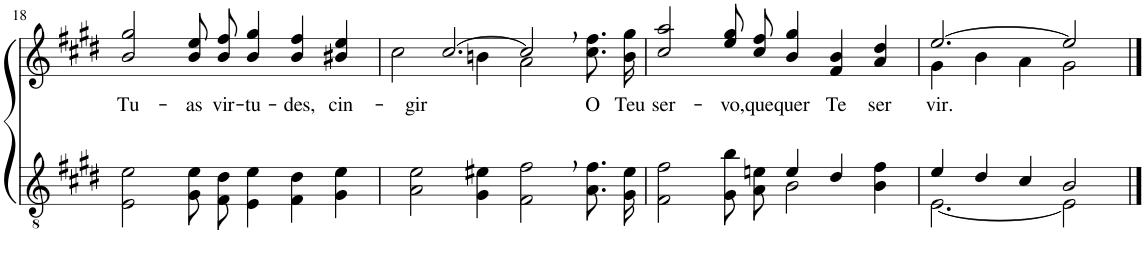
**kern	**kern	**text
*part2	*part1	*part1
*staff2	*staff1	*staff1
*I"Parte III e IV	*I"Parte I e II	*
!!LO:PB:g=z
*clefGv2	*clefG2	*
*Trd5c9	*Trd5c9	*
*k[f#c#g#d#]	*k[f#c#g#d#]	*
*M6/4	*M6/4	*
=18	=18	=18
!	!	!LO:LY:b
2E\ 2e\	2b/ 2gg#/	Tu-
!	!	!LO:LY:b
8G#\ 8e\L	8b\ 8ee\L	-as
!	!	!LO:LY:b
8F#\ 8d#\J	8b\ 8ff#\J	vir-
!	!	!LO:LY:b
4E\ 4e\	4b/ 4gg#/	-tu-
!	!	!LO:LY:b
4F#\ 4d#\	4b/ 4ff#/	-des,
!	!	!LO:LY:b
4G#\ 4e\	4b#X/ 4ee/	cin-
=19	=19	=19
!	!	!LO:LY:b
*	*^	*
2A\ 2e\	[2.cc#/	2cc#\	-gir
4G#\ 4e#X\	.	4bn\	.
2F#\, 2f#\,	2cc#,/]	2a\	.
!	!	!	!LO:LY:b
8.A\ 8.f#\L	8.cc#\ 8.ff#\L	4ryy	O
!	!	!	!LO:LY:b
16G#\ 16e#\Jk	16b\ 16gg#\Jk	.	Teu
*	*v	*v	*
=20	=20	=20
*^	*	*
!	!	!	!LO:LY:b
2.ryy	2F#\ 2f#\	2cc#/ 2aa/	ser-
!	!	!	!LO:LY:b
.	8G#\ 8b\L	8ee\ 8gg#\L	-vo,
!	!	!	!LO:LY:b
.	8A\ 8en\J	8cc#\ 8ff#\J	que
!	!	!	!LO:LY:b
4e/	2B\	4b/ 4gg#/	quer
!	!	!	!LO:LY:b
4d#/	.	4f#/ 4b/	Te
!	!	!	!LO:LY:b
4ryy	4B\ 4f#\	4a/ 4dd#/	ser-
=21	=21	=21	=21
*	*	*^	*
!	!	!	!	!LO:LY:b
4e/	[2.E\	[2.ee/	4g#\	-vir.
4d#/	.	.	4b\	.
4c#/	.	.	4a\	.
2B/	2E\]	2ee/]	2g#\	.
*v	*v	*	*	*
*	*v	*v	*
==	==	==
*-	*-	*-
